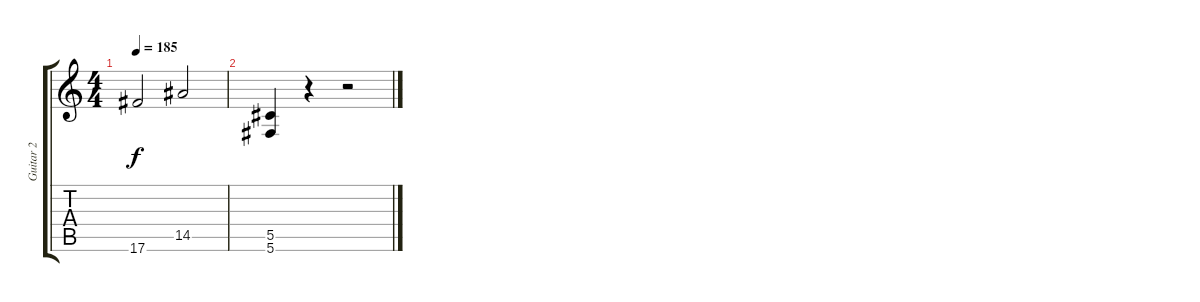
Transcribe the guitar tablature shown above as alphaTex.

\track ("Guitar 2 " "Guitar 2 ") {instrument acousticguitarsteel}
\staff {score tabs}
\tuning (Eb4 Bb3 Gb3 Db3 Ab2 Db2) {hide}
\ts (4 4)
\tempo 185
\clef g2
\ks c
17.6.2{dy f} 14.5.2 |
(5.5 5.6).4 r.4 r.2
